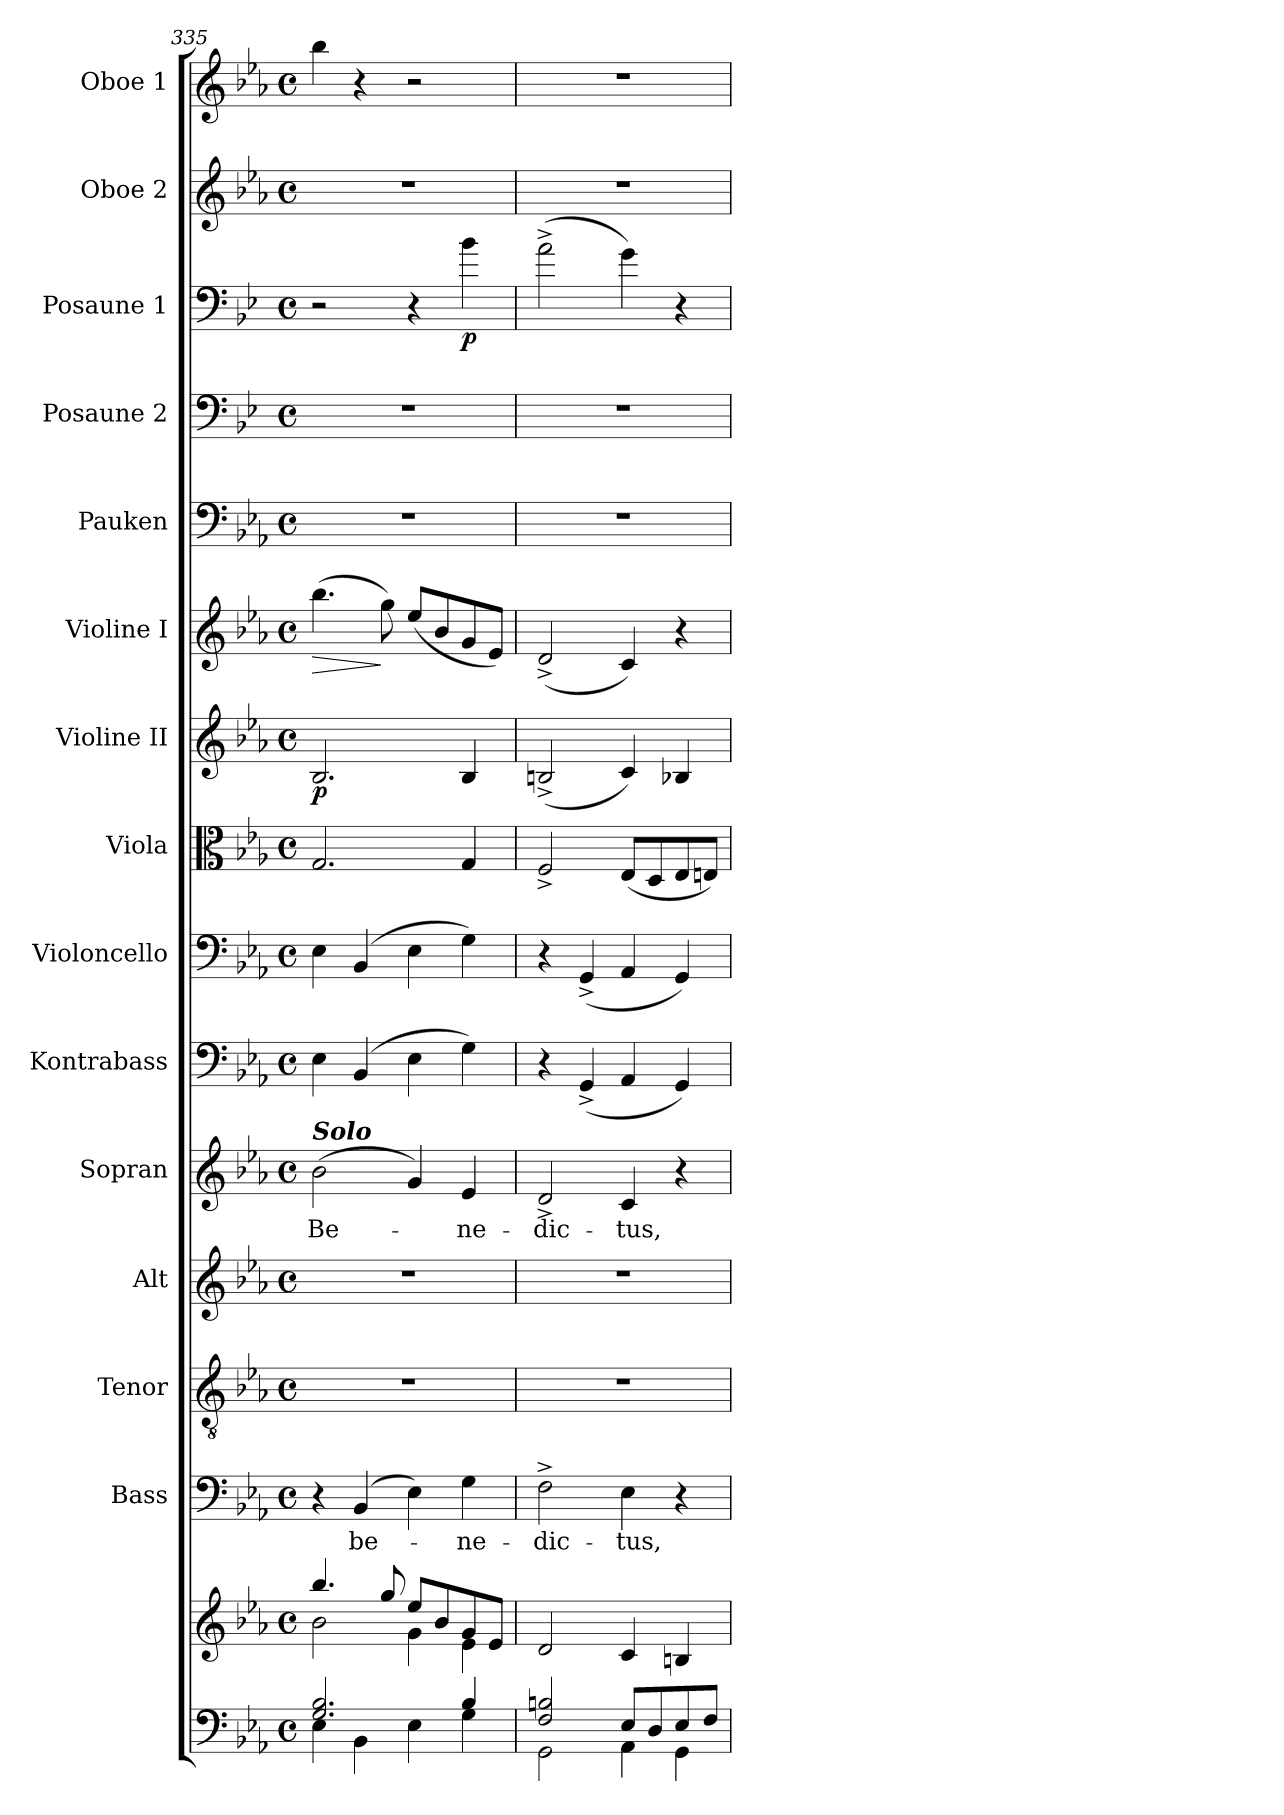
**kern	**kern	**kern	**text	**kern	**kern	**kern	**text	**kern	**kern	**kern	**kern	**dynam	**kern	**dynam	**kern	**kern	**kern	**dynam	**kern	**kern
*part15	*part15	*part14	*part14	*part13	*part12	*part11	*part11	*part10	*part9	*part8	*part7	*part7	*part6	*part6	*part5	*part4	*part3	*part3	*part2	*part1
*staff16	*staff15	*staff14	*staff14	*staff13	*staff12	*staff11	*staff11	*staff10	*staff9	*staff8	*staff7	*staff7	*staff6	*staff6	*staff5	*staff4	*staff3	*staff3	*staff2	*staff1
*	*	*I"Bass	*	*I"Tenor	*I"Alt	*I"Sopran	*	*I"Kontrabass	*I"Violoncello	*I"Viola	*I"Violine II	*	*I"Violine I	*	*I"Pauken	*I"Posaune 2	*I"Posaune 1	*	*I"Oboe 2	*I"Oboe 1
*	*	*I'B.	*	*I'T.	*I'A.	*I'S.	*	*I'Kb.	*I'Vc.	*I'Vla.	*I'Vl. II	*	*I'Vl. I	*	*I'Pk.	*I'Pos. 2	*I'Pos. 1	*	*I'Ob. 2	*I'Ob. 1
!!LO:PB:g=z
*clefF4	*clefG2	*clefF4	*	*clefGv2	*clefG2	*clefG2	*	*clefF4	*clefF4	*clefC3	*clefG2	*	*clefG2	*	*clefF4	*clefF4	*clefF4	*	*clefG2	*clefG2
*	*	*	*	*	*	*	*	*ITrd7c12	*	*	*	*	*	*	*	*ITrd4c7	*ITrd4c7	*	*	*
*k[b-e-a-]	*k[b-e-a-]	*k[b-e-a-]	*	*k[b-e-a-]	*k[b-e-a-]	*k[b-e-a-]	*	*k[b-e-a-]	*k[b-e-a-]	*k[b-e-a-]	*k[b-e-a-]	*	*k[b-e-a-]	*	*k[b-e-a-]	*k[b-e-a-]	*k[b-e-a-]	*	*k[b-e-a-]	*k[b-e-a-]
*E-:	*E-:	*E-:	*	*E-:	*E-:	*E-:	*	*E-:	*E-:	*E-:	*E-:	*	*E-:	*	*E-:	*E-:	*E-:	*	*E-:	*E-:
*M4/4	*M4/4	*M4/4	*	*M4/4	*M4/4	*M4/4	*	*M4/4	*M4/4	*M4/4	*M4/4	*	*M4/4	*	*M4/4	*M4/4	*M4/4	*	*M4/4	*M4/4
*met(c)	*met(c)	*met(c)	*	*met(c)	*met(c)	*met(c)	*	*met(c)	*met(c)	*met(c)	*met(c)	*	*met(c)	*	*met(c)	*met(c)	*met(c)	*	*met(c)	*met(c)
=335	=335	=335	=335	=335	=335	=335	=335	=335	=335	=335	=335	=335	=335	=335	=335	=335	=335	=335	=335	=335
*^	*^	*	*	*	*	*	*	*	*	*	*	*	*	*	*	*	*	*	*	*
!	!	!	!	!	!	!	!	!LO:TX:a:Bi:t=Solo	!	!	!	!	!	!	!	!	!	!	!	!	!	!
!	!	!	!	!	!	!	!	!	!LO:LY:b	!	!	!	!	!LO:DY:b	!	!LO:HP:b	!	!	!	!	!	!
2.G/ 2.B-/	4E-\	4.bb-/	2b-\	4r	.	1r	1r	(>2b-\	Be-	4EE-\	4E-\	2.G/	2.B-/	p	(>4.bb-\	>	1r	1r	2r	.	1r	4bb-\
!	!	!	!	!	!LO:LY:b	!	!	!	!	!	!	!	!	!	!	!	!	!	!	!	!	!
.	4BB-\	.	.	(4BB-/	be-	.	.	.	.	(4BBB-/	(4BB-/	.	.	.	.	.	.	.	.	.	.	4r
.	.	8gg/	.	.	.	.	.	.	.	.	.	.	.	.	8gg\)	]	.	.	.	.	.	.
.	4E-\	8ee-/L	4g\	4E-\)	.	.	.	4g/)	.	4EE-\	4E-\	.	.	.	(<8ee-/L	.	.	.	4r	.	.	2r
.	.	8b-/	.	.	.	.	.	.	.	.	.	.	.	.	8b-/	.	.	.	.	.	.	.
!	!	!	!	!	!LO:LY:b	!	!	!	!LO:LY:b	!	!	!	!	!	!	!	!	!	!	!LO:DY:b	!	!
4B-/	4G\	8g/	4e-\	4G\	-ne-	.	.	4e-/	-ne-	4GG\)	4G\)	4G/	4B-/	.	8g/	.	.	.	4e-\	p	.	.
.	.	8e-/J	.	.	.	.	.	.	.	.	.	.	.	.	8e-/J)	.	.	.	.	.	.	.
*	*	*v	*v	*	*	*	*	*	*	*	*	*	*	*	*	*	*	*	*	*	*	*
=336	=336	=336	=336	=336	=336	=336	=336	=336	=336	=336	=336	=336	=336	=336	=336	=336	=336	=336	=336	=336	=336
!	!	!	!	!LO:LY:b	!	!	!	!LO:LY:b	!	!	!	!	!	!	!	!	!	!	!	!	!
2F/ 2Bn/	2GG\	2d/	2F^>\	-dic-	1r	1r	2d^>/	-dic-	4r	4r	2F^</	(<2Bn^</	.	(<2d^</	.	1r	1r	(>2d^>\	.	1r	1r
.	.	.	.	.	.	.	.	.	(<4GGG^</	(<4GG^</	.	.	.	.	.	.	.	.	.	.	.
!	!	!	!	!LO:LY:b	!	!	!	!LO:LY:b	!	!	!	!	!	!	!	!	!	!	!	!	!
8E-/L	4AA-\	4c/	4E-\	-tus,	.	.	4c/	-tus,	4AAA-/	4AA-/	(<8E-/L	4c/)	.	4c/)	.	.	.	4c\)	.	.	.
8D/	.	.	.	.	.	.	.	.	.	.	8D/	.	.	.	.	.	.	.	.	.	.
8E-/	4GG\	4Bn/	4r	.	.	.	4r	.	4GGG/)	4GG/)	8E-/	4B-X/	.	4r	.	.	.	4r	.	.	.
8F/J	.	.	.	.	.	.	.	.	.	.	8En/J)	.	.	.	.	.	.	.	.	.	.
*v	*v	*	*	*	*	*	*	*	*	*	*	*	*	*	*	*	*	*	*	*	*
=	=	=	=	=	=	=	=	=	=	=	=	=	=	=	=	=	=	=	=	=
*-	*-	*-	*-	*-	*-	*-	*-	*-	*-	*-	*-	*-	*-	*-	*-	*-	*-	*-	*-	*-
